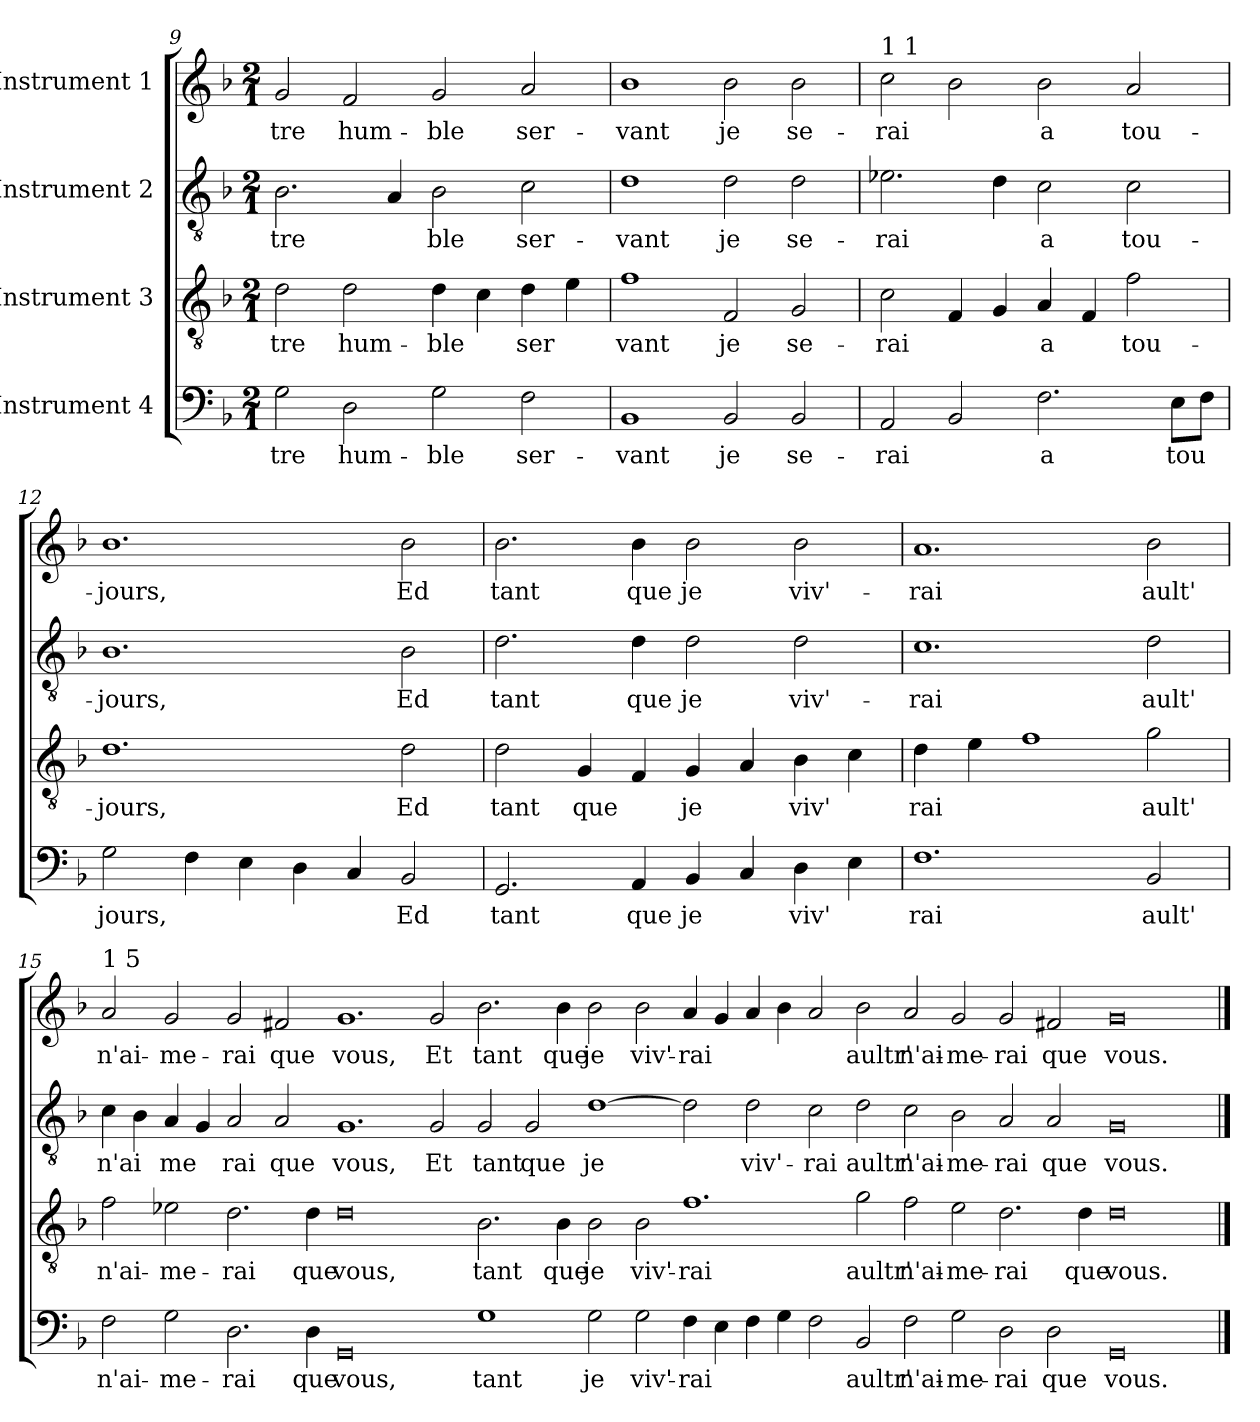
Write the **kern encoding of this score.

**kern	**text	**kern	**text	**kern	**text	**kern	**text
*part4	*part4	*part3	*part3	*part2	*part2	*part1	*part1
*staff4	*staff4	*staff3	*staff3	*staff2	*staff2	*staff1	*staff1
*I"Instrument 4	*	*I"Instrument 3	*	*I"Instrument 2	*	*I"Instrument 1	*
*clefF4	*	*clefGv2	*	*clefGv2	*	*clefG2	*
*k[b-]	*	*k[b-]	*	*k[b-]	*	*k[b-]	*
*F:	*	*F:	*	*F:	*	*F:	*
*M2/1	*	*M2/1	*	*M2/1	*	*M2/1	*
=9	=9	=9	=9	=9	=9	=9	=9
!	!LO:LY:b:cj	!	!LO:LY:b:cj	!	!LO:LY:b:cj	!	!LO:LY:b:cj
2G\	-tre	2d\	-tre	2.B-\	-tre	2g/	-tre
!	!LO:LY:b:cj	!	!LO:LY:b:cj	!	!	!	!LO:LY:b:cj
2D\	hum-	2d\	hum-	.	.	2f/	hum-
!	!	!	!	!	!LO:LY:b:cj	!	!
.	.	.	.	4A/	.	.	.
!	!LO:LY:b:cj	!	!LO:LY:b:cj	!	!LO:LY:b:cj	!	!LO:LY:b:cj
2G\	-ble	4d\	-ble	2B-\	ble	2g/	-ble
!	!	!	!LO:LY:b:cj	!	!	!	!
.	.	4c\	.	.	.	.	.
!	!LO:LY:b:cj	!	!LO:LY:b:cj	!	!LO:LY:b:cj	!	!LO:LY:b:cj
2F\	ser-	4d\	ser-	2c\	ser-	2a/	ser-
!	!	!	!LO:LY:b:cj	!	!	!	!
.	.	4e\	--	.	.	.	.
=10	=10	=10	=10	=10	=10	=10	=10
!	!LO:LY:b:cj	!	!LO:LY:b:cj	!	!LO:LY:b:cj	!	!LO:LY:b:cj
1BB-	-vant	1f	-vant	1d	-vant	1b-	-vant
!	!LO:LY:b:cj	!	!LO:LY:b:cj	!	!LO:LY:b:cj	!	!LO:LY:b:cj
2BB-/	je	2F/	je	2d\	je	2b-\	je
!	!LO:LY:b:cj	!	!LO:LY:b:cj	!	!LO:LY:b:cj	!	!LO:LY:b:cj
2BB-/	se-	2G/	se-	2d\	se-	2b-\	se-
!!LO:LB:g=z
=11	=11	=11	=11	=11	=11	=11	=11
!	!	!	!	!	!	!LO:TX:a:t=1 1	!
!	!LO:LY:b:cj	!	!LO:LY:b:cj	!	!LO:LY:b:cj	!	!LO:LY:b:cj
2AA/	-rai	2c\	-rai	2.e-X\	-rai	2cc\	-rai
!	!LO:LY:b:cj	!	!LO:LY:b:cj	!	!	!	!LO:LY:b:cj
2BB-/	.	4F/	.	.	.	2b-\	.
!	!	!	!LO:LY:b:cj	!	!LO:LY:b:cj	!	!
.	.	4G/	.	4d\	.	.	.
!	!LO:LY:b:cj	!	!LO:LY:b:cj	!	!LO:LY:b:cj	!	!LO:LY:b:cj
2.F\	a	4A/	a	2c\	a	2b-\	a
!	!	!	!LO:LY:b:cj	!	!	!	!
.	.	4F/	.	.	.	.	.
!	!	!	!LO:LY:b:cj	!	!LO:LY:b:cj	!	!LO:LY:b:cj
.	.	2f\	tou-	2c\	tou-	2a/	tou-
!	!LO:LY:b:cj	!	!	!	!	!	!
8E\L	tou-	.	.	.	.	.	.
!	!LO:LY:b:cj	!	!	!	!	!	!
8F\J	--	.	.	.	.	.	.
=12	=12	=12	=12	=12	=12	=12	=12
!	!LO:LY:b:cj	!	!LO:LY:b:cj	!	!LO:LY:b:cj	!	!LO:LY:b:cj
2G\	-jours,	1.d	-jours,	1.B-	-jours,	1.b-	-jours,
!	!LO:LY:b:cj	!	!	!	!	!	!
4F\	.	.	.	.	.	.	.
!	!LO:LY:b:cj	!	!	!	!	!	!
4E\	.	.	.	.	.	.	.
!	!LO:LY:b:cj	!	!	!	!	!	!
4D\	.	.	.	.	.	.	.
!	!LO:LY:b:cj	!	!	!	!	!	!
4C/	.	.	.	.	.	.	.
!	!LO:LY:b:cj	!	!LO:LY:b:cj	!	!LO:LY:b:cj	!	!LO:LY:b:cj
2BB-/	Ed	2d\	Ed	2B-\	Ed	2b-\	Ed
=13	=13	=13	=13	=13	=13	=13	=13
!	!LO:LY:b:cj	!	!LO:LY:b:cj	!	!LO:LY:b:cj	!	!LO:LY:b:cj
2.GG/	tant	2d\	tant	2.d\	tant	2.b-\	tant
!	!	!	!LO:LY:b:cj	!	!	!	!
.	.	4G/	que	.	.	.	.
!	!LO:LY:b:cj	!	!LO:LY:b:cj	!	!LO:LY:b:cj	!	!LO:LY:b:cj
4AA/	que	4F/	.	4d\	que	4b-\	que
!	!LO:LY:b:cj	!	!LO:LY:b:cj	!	!LO:LY:b:cj	!	!LO:LY:b:cj
4BB-/	je	4G/	je	2d\	je	2b-\	je
!	!LO:LY:b:cj	!	!LO:LY:b:cj	!	!	!	!
4C/	.	4A/	.	.	.	.	.
!	!LO:LY:b:cj	!	!LO:LY:b:cj	!	!LO:LY:b:cj	!	!LO:LY:b:cj
4D\	viv'-	4B-\	viv'-	2d\	viv'-	2b-\	viv'-
!	!LO:LY:b:cj	!	!LO:LY:b:cj	!	!	!	!
4E\	--	4c\	--	.	.	.	.
=14	=14	=14	=14	=14	=14	=14	=14
!	!LO:LY:b:cj	!	!LO:LY:b:cj	!	!LO:LY:b:cj	!	!LO:LY:b:cj
1.F	-rai	4d\	-rai	1.c	-rai	1.a	-rai
!	!	!	!LO:LY:b:cj	!	!	!	!
.	.	4e\	.	.	.	.	.
!	!	!	!LO:LY:b:cj	!	!	!	!
.	.	1f	.	.	.	.	.
!	!LO:LY:b:cj	!	!LO:LY:b:cj	!	!LO:LY:b:cj	!	!LO:LY:b:cj
2BB-/	ault'	2g\	ault'	2d\	ault'	2b-\	ault'
!!LO:PB:g=z
=15	=15	=15	=15	=15	=15	=15	=15
!	!	!	!	!	!	!LO:TX:a:t=1 5	!
!	!LO:LY:b:cj	!	!LO:LY:b:cj	!	!LO:LY:b:cj	!	!LO:LY:b:cj
2F\	n'ai-	2f\	n'ai-	4c\	n'ai-	2a/	n'ai-
!	!	!	!	!	!LO:LY:b:cj	!	!
.	.	.	.	4B-\	--	.	.
!	!LO:LY:b:cj	!	!LO:LY:b:cj	!	!LO:LY:b:cj	!	!LO:LY:b:cj
2G\	-me-	2e-\	-me-	4A/	-me-	2g/	-me-
!	!	!	!	!	!LO:LY:b:cj	!	!
.	.	.	.	4G/	--	.	.
!	!LO:LY:b:cj	!	!LO:LY:b:cj	!	!LO:LY:b:cj	!	!LO:LY:b:cj
2.D\	-rai	2.d\	-rai	2A/	-rai	2g/	-rai
!	!	!	!	!	!LO:LY:b:cj	!	!LO:LY:b:cj
.	.	.	.	2A/	que	2f#X/	que
!	!LO:LY:b:cj	!	!LO:LY:b:cj	!	!	!	!
4D\	que	4d\	que	.	.	.	.
!	!LO:LY:b:cj	!	!LO:LY:b:cj	!	!LO:LY:b:cj	!	!LO:LY:b:cj
0GG	vous,	0d	vous,	1.G	vous,	1.g	vous,
!	!	!	!	!	!LO:LY:b:cj	!	!LO:LY:b:cj
.	.	.	.	2G/	Et	2g/	Et
!	!LO:LY:b:cj	!	!LO:LY:b:cj	!	!LO:LY:b:cj	!	!LO:LY:b:cj
1G	tant	2.B-\	tant	2G/	tant	2.b-\	tant
!	!	!	!	!	!LO:LY:b:cj	!	!
.	.	.	.	2G/	que	.	.
!	!	!	!LO:LY:b:cj	!	!	!	!LO:LY:b:cj
.	.	4B-\	que	.	.	4b-\	que
!	!LO:LY:b:cj	!	!LO:LY:b:cj	!	!LO:LY:b:cj	!	!LO:LY:b:cj
2G\	je	2B-\	je	[>1d	je	2b-\	je
!	!LO:LY:b:cj	!	!LO:LY:b:cj	!	!	!	!LO:LY:b:cj
2G\	viv'-	2B-\	viv'-	.	.	2b-\	viv'-
!	!LO:LY:b:cj	!	!LO:LY:b:cj	!	!LO:LY:b:cj	!	!LO:LY:b:cj
4F\	-rai	1.f	-rai	2d\]	.	4a/	-rai
!	!LO:LY:b:cj	!	!	!	!	!	!LO:LY:b:cj
4E\	.	.	.	.	.	4g/	.
!	!LO:LY:b:cj	!	!	!	!LO:LY:b:cj	!	!LO:LY:b:cj
4F\	.	.	.	2d\	viv'-	4a/	.
!	!LO:LY:b:cj	!	!	!	!	!	!LO:LY:b:cj
4G\	.	.	.	.	.	4b-\	.
!	!LO:LY:b:cj	!	!	!	!LO:LY:b:cj	!	!LO:LY:b:cj
2F\	.	.	.	2c\	-rai	2a/	.
!	!LO:LY:b:cj	!	!LO:LY:b:cj	!	!LO:LY:b:cj	!	!LO:LY:b:cj
2BB-/	aultr'	2g\	aultr'	2d\	aultr'	2b-\	aultr'
!	!LO:LY:b:cj	!	!LO:LY:b:cj	!	!LO:LY:b:cj	!	!LO:LY:b:cj
2F\	n'ai-	2f\	n'ai-	2c\	n'ai-	2a/	n'ai-
!	!LO:LY:b:cj	!	!LO:LY:b:cj	!	!LO:LY:b:cj	!	!LO:LY:b:cj
2G\	-me-	2e-\	-me-	2B-\	-me-	2g/	-me-
!	!LO:LY:b:cj	!	!LO:LY:b:cj	!	!LO:LY:b:cj	!	!LO:LY:b:cj
2D\	-rai	2.d\	-rai	2A/	-rai	2g/	-rai
!	!LO:LY:b:cj	!	!	!	!LO:LY:b:cj	!	!LO:LY:b:cj
2D\	que	.	.	2A/	que	2f#X/	que
!	!	!	!LO:LY:b:cj	!	!	!	!
.	.	4d\	que	.	.	.	.
!	!LO:LY:b:cj	!	!LO:LY:b:cj	!	!LO:LY:b:cj	!	!LO:LY:b:cj
0GG	vous.	0d	vous.	0G	vous.	0g	vous.
==	==	==	==	==	==	==	==
*-	*-	*-	*-	*-	*-	*-	*-
